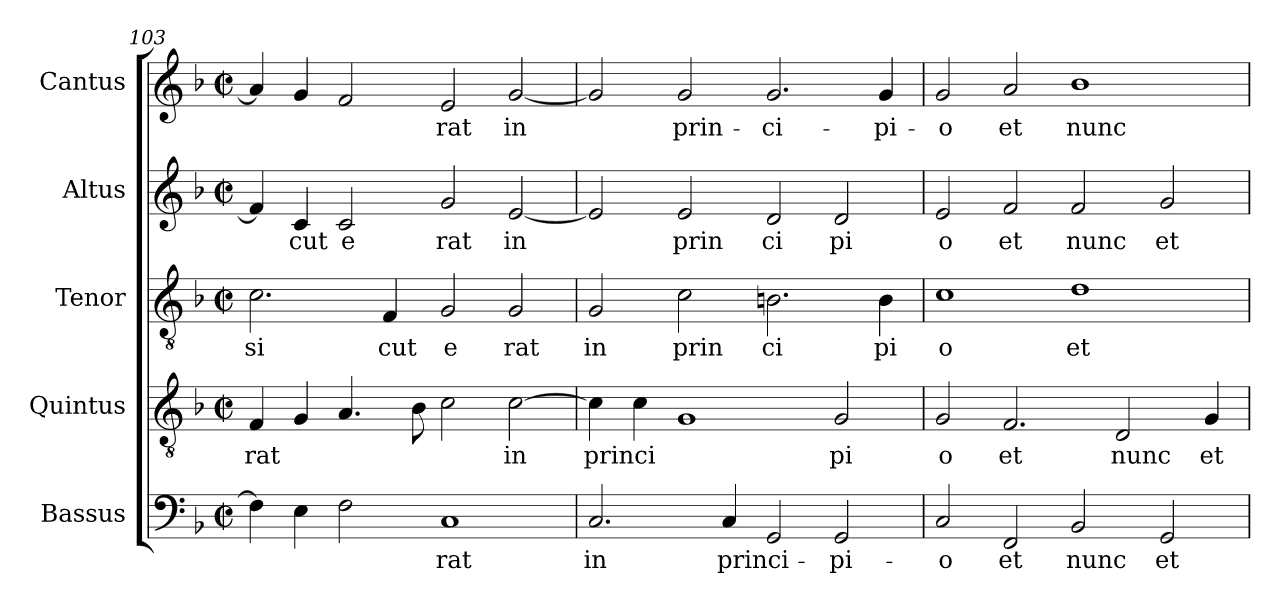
**kern	**text	**kern	**text	**kern	**text	**kern	**text	**kern	**text
*part5	*part5	*part4	*part4	*part3	*part3	*part2	*part2	*part1	*part1
*staff5	*staff5	*staff4	*staff4	*staff3	*staff3	*staff2	*staff2	*staff1	*staff1
*I"Bassus	*	*I"Quintus	*	*I"Tenor	*	*I"Altus	*	*I"Cantus	*
*I'B	*	*I'Q	*	*I'T	*	*I'A	*	*I'C	*
*clefF4	*	*clefGv2	*	*clefGv2	*	*clefG2	*	*clefG2	*
*k[b-]	*	*k[b-]	*	*k[b-]	*	*k[b-]	*	*k[b-]	*
*F:	*	*F:	*	*F:	*	*F:	*	*F:	*
*M2/2	*	*M2/2	*	*M2/2	*	*M2/2	*	*M2/2	*
*met(c|)	*	*met(c|)	*	*met(c|)	*	*met(c|)	*	*met(c|)	*
=103	=103	=103	=103	=103	=103	=103	=103	=103	=103
!	!	!	!LO:LY:b	!	!LO:LY:b:cj	!	!	!	!
4F\]	.	4F/	rat	2.c\	si	4f/]	.	4a/]	.
!	!	!	!	!	!	!	!LO:LY:b:cj	!	!
4E\	.	4G/	.	.	.	4c/	cut	4g/	.
!	!	!	!	!	!	!	!LO:LY:b:cj	!	!
2F\	.	4.A/	.	.	.	2c/	e	2f/	.
!	!	!	!	!	!LO:LY:b:cj	!	!	!	!
.	.	.	.	4F/	cut	.	.	.	.
.	.	8B-\	.	.	.	.	.	.	.
!	!LO:LY:b:cj	!	!	!	!LO:LY:b:cj	!	!LO:LY:b:cj	!	!LO:LY:b:cj
1C	-rat	2c\	.	2G/	e	2g/	rat	2e/	rat
!	!	!	!LO:LY:b:cj	!	!LO:LY:b:cj	!	!LO:LY:b:cj	!	!LO:LY:b:cj
.	.	[<2c\	in	2G/	rat	[>2e/	in	[>2g/	in
!!LO:LB:g=z
=104	=104	=104	=104	=104	=104	=104	=104	=104	=104
!	!LO:LY:b:cj	!	!LO:LY:b	!	!LO:LY:b:cj	!	!	!	!
2.C/	in	4c\]	princi	2G/	in	2e/]	.	2g/]	.
.	.	4c\	.	.	.	.	.	.	.
!	!	!	!	!	!LO:LY:b:cj	!	!LO:LY:b:cj	!	!LO:LY:b:cj
.	.	1G	.	2c\	prin	2e/	prin	2g/	prin-
!	!LO:LY:b:cj	!	!	!	!	!	!	!	!
4C/	princi-	.	.	.	.	.	.	.	.
!	!	!	!	!	!LO:LY:b:cj	!	!LO:LY:b:cj	!	!LO:LY:b:cj
2GG/	.	.	.	2.Bn\	ci	2d/	ci	2.g/	-ci-
!	!LO:LY:b:cj	!	!LO:LY:b:cj	!	!	!	!LO:LY:b:cj	!	!
2GG/	-pi-	2G/	pi	.	.	2d/	pi	.	.
!	!	!	!	!	!LO:LY:b:cj	!	!	!	!LO:LY:b:cj
.	.	.	.	4B\	pi	.	.	4g/	-pi-
=105	=105	=105	=105	=105	=105	=105	=105	=105	=105
!	!LO:LY:b:cj	!	!LO:LY:b:cj	!	!LO:LY:b:cj	!	!LO:LY:b:cj	!	!LO:LY:b:cj
2C/	-o	2G/	o	1c	o	2e/	o	2g/	-o
!	!LO:LY:b:cj	!	!LO:LY:b:cj	!	!	!	!LO:LY:b:cj	!	!LO:LY:b:cj
2FF/	et	2.F/	et	.	.	2f/	et	2a/	et
!	!LO:LY:b:cj	!	!	!	!LO:LY:b:cj	!	!LO:LY:b:cj	!	!LO:LY:b:cj
2BB-/	nunc	.	.	1d	et	2f/	nunc	1b-	nunc
!	!	!	!LO:LY:b:cj	!	!	!	!	!	!
.	.	2D/	nunc	.	.	.	.	.	.
!	!LO:LY:b:cj	!	!	!	!	!	!LO:LY:b:cj	!	!
2GG/	et	.	.	.	.	2g/	et	.	.
!	!	!	!LO:LY:b:cj	!	!	!	!	!	!
.	.	4G/	et	.	.	.	.	.	.
=	=	=	=	=	=	=	=	=	=
*-	*-	*-	*-	*-	*-	*-	*-	*-	*-
